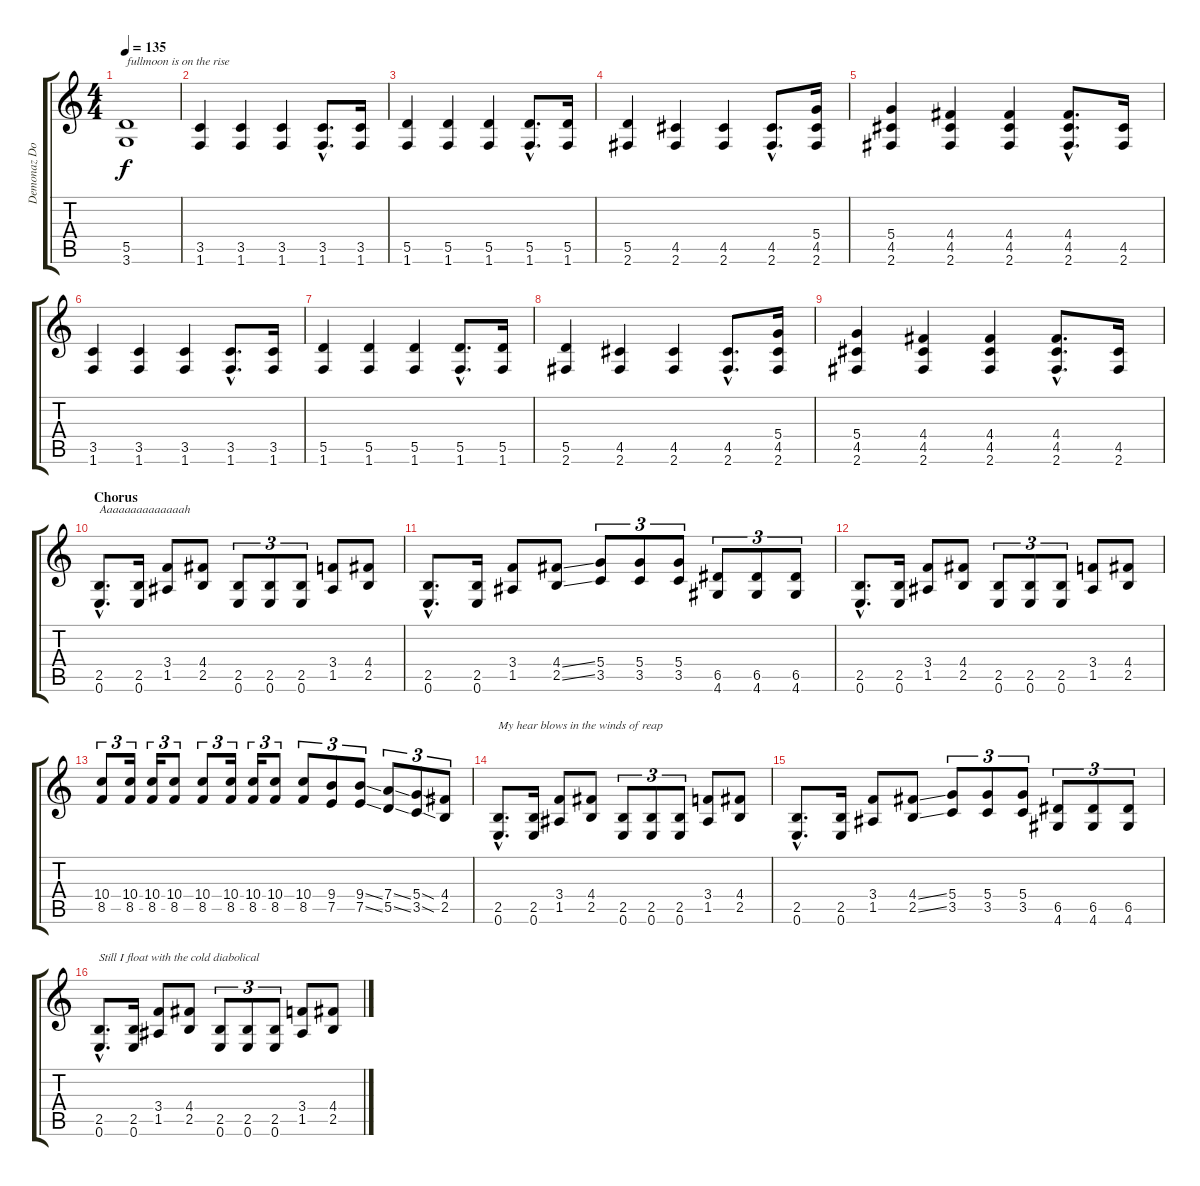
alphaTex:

\track ("Demonaz Doom Occulta" "Demonaz Do") {instrument distortionguitar}
\staff {score tabs}
\tuning (E4 B3 G3 D3 A2 E2) {hide}
\ts (4 4)
\tempo 135
\clef g2
\ks c
(5.5 3.6).1{txt "fullmoon is on the rise" dy f} |
(3.5 1.6).4 (3.5 1.6).4 (3.5 1.6).4 (3.5{hac} 1.6{hac}).8{d} (3.5 1.6).16 |
(5.5 1.6).4 (5.5 1.6).4 (5.5 1.6).4 (5.5{hac} 1.6{hac}).8{d} (5.5 1.6).16 |
(5.5 2.6).4 (4.5 2.6).4 (4.5 2.6).4 (4.5{hac} 2.6{hac}).8{d} (5.4 4.5 2.6).16 |
(5.4 4.5 2.6).4 (4.4 4.5 2.6).4 (4.4 4.5 2.6).4 (4.4{hac} 4.5{hac} 2.6{hac}).8{d} (4.5 2.6).16 |
(3.5 1.6).4 (3.5 1.6).4 (3.5 1.6).4 (3.5{hac} 1.6{hac}).8{d} (3.5 1.6).16 |
(5.5 1.6).4 (5.5 1.6).4 (5.5 1.6).4 (5.5{hac} 1.6{hac}).8{d} (5.5 1.6).16 |
(5.5 2.6).4 (4.5 2.6).4 (4.5 2.6).4 (4.5{hac} 2.6{hac}).8{d} (5.4 4.5 2.6).16 |
(5.4 4.5 2.6).4 (4.4 4.5 2.6).4 (4.4 4.5 2.6).4 (4.4{hac} 4.5{hac} 2.6{hac}).8{d} (4.5 2.6).16 |
\section ("" "Chorus")
(2.5{hac} 0.6{hac}).8{d txt "Aaaaaaaaaaaaaah"} (2.5 0.6).16 (3.4 1.5).8 (4.4 2.5).8 (2.5 0.6).8{tu (3 2)} (2.5 0.6).8{tu (3 2)} (2.5 0.6).8{tu (3 2)} (3.4 1.5).8 (4.4 2.5).8 |
(2.5{hac} 0.6{hac}).8{d} (2.5 0.6).16 (3.4 1.5).8 (4.4{ss} 2.5{ss}).8 (5.4 3.5).8{tu (3 2)} (5.4 3.5).8{tu (3 2)} (5.4 3.5).8{tu (3 2)} (6.5 4.6).8{tu (3 2)} (6.5 4.6).8{tu (3 2)} (6.5 4.6).8{tu (3 2)} |
(2.5{hac} 0.6{hac}).8{d} (2.5 0.6).16 (3.4 1.5).8 (4.4 2.5).8 (2.5 0.6).8{tu (3 2)} (2.5 0.6).8{tu (3 2)} (2.5 0.6).8{tu (3 2)} (3.4 1.5).8 (4.4 2.5).8 |
(10.4 8.5).8{tu (3 2)} (10.4 8.5).16{tu (3 2)} (10.4 8.5).16{tu (3 2)} (10.4 8.5).8{tu (3 2)} (10.4 8.5).8{tu (3 2)} (10.4 8.5).16{tu (3 2)} (10.4 8.5).16{tu (3 2)} (10.4 8.5).8{tu (3 2)} (10.4 8.5).8{tu (3 2)} (9.4 7.5).8{tu (3 2)} (9.4{ss} 7.5{ss}).8{tu (3 2)} (7.4{ss} 5.5{ss}).8{tu (3 2)} (5.4{sod} 3.5{sod}).8{tu (3 2)} (4.4 2.5).8{tu (3 2)} |
(2.5{hac} 0.6{hac}).8{d txt "My hear blows in the winds of reap"} (2.5 0.6).16 (3.4 1.5).8 (4.4 2.5).8 (2.5 0.6).8{tu (3 2)} (2.5 0.6).8{tu (3 2)} (2.5 0.6).8{tu (3 2)} (3.4 1.5).8 (4.4 2.5).8 |
(2.5{hac} 0.6{hac}).8{d} (2.5 0.6).16 (3.4 1.5).8 (4.4{ss} 2.5{ss}).8 (5.4 3.5).8{tu (3 2)} (5.4 3.5).8{tu (3 2)} (5.4 3.5).8{tu (3 2)} (6.5 4.6).8{tu (3 2)} (6.5 4.6).8{tu (3 2)} (6.5 4.6).8{tu (3 2)} |
(2.5{hac} 0.6{hac}).8{d txt "Still I float with the cold diabolical "} (2.5 0.6).16 (3.4 1.5).8 (4.4 2.5).8 (2.5 0.6).8{tu (3 2)} (2.5 0.6).8{tu (3 2)} (2.5 0.6).8{tu (3 2)} (3.4 1.5).8 (4.4 2.5).8
